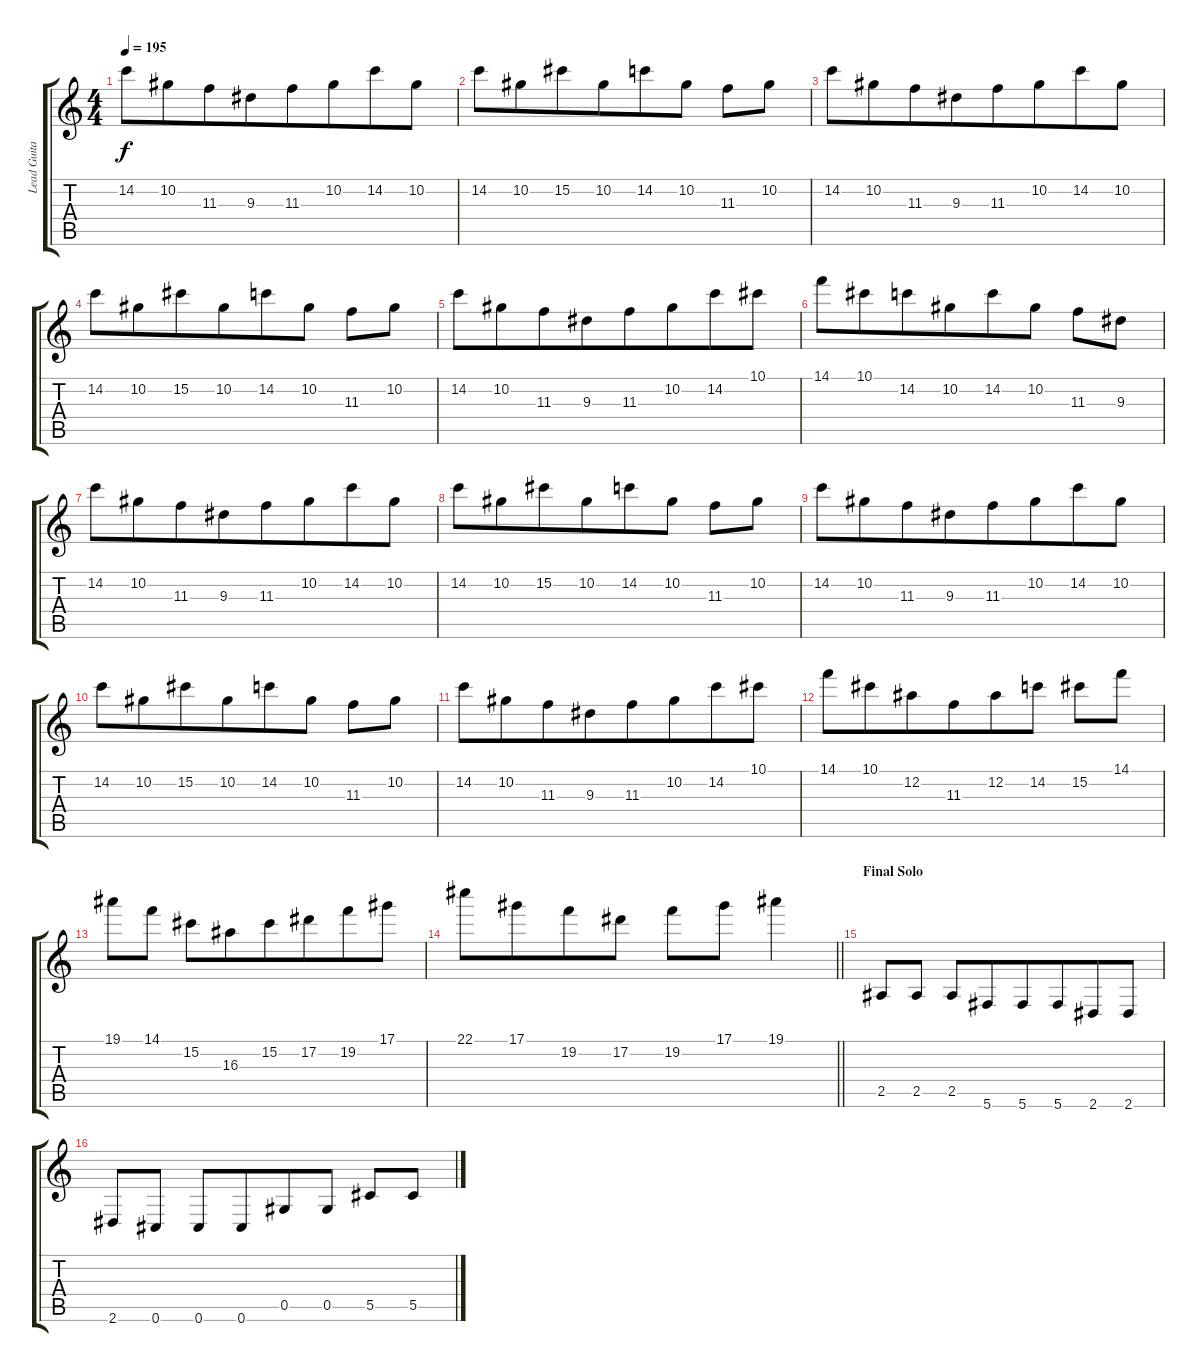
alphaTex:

\track ("Lead Guitar" "Lead Guita") {instrument distortionguitar}
\staff {score tabs}
\tuning (Eb4 Bb3 Gb3 Db3 Ab2 Db2) {hide}
\ts (4 4)
\tempo 195
\clef g2
\ks c
14.2.8{dy f beam merge} 10.2.8{beam merge} 11.3.8 9.3.8{beam merge} 11.3.8{beam merge} 10.2.8{beam merge} 14.2.8 10.2.8 |
14.2.8 10.2.8{beam merge} 15.2.8 10.2.8{beam merge} 14.2.8 10.2.8 11.3.8 10.2.8 |
14.2.8{beam merge} 10.2.8{beam merge} 11.3.8 9.3.8{beam merge} 11.3.8{beam merge} 10.2.8{beam merge} 14.2.8 10.2.8 |
14.2.8 10.2.8{beam merge} 15.2.8 10.2.8{beam merge} 14.2.8 10.2.8 11.3.8 10.2.8 |
14.2.8{beam merge} 10.2.8{beam merge} 11.3.8 9.3.8{beam merge} 11.3.8{beam merge} 10.2.8{beam merge} 14.2.8 10.1.8 |
14.1.8 10.1.8{beam merge} 14.2.8 10.2.8{beam merge} 14.2.8 10.2.8 11.3.8 9.3.8 |
14.2.8{beam merge} 10.2.8{beam merge} 11.3.8 9.3.8{beam merge} 11.3.8{beam merge} 10.2.8{beam merge} 14.2.8 10.2.8 |
14.2.8 10.2.8{beam merge} 15.2.8 10.2.8{beam merge} 14.2.8 10.2.8 11.3.8 10.2.8 |
14.2.8{beam merge} 10.2.8{beam merge} 11.3.8 9.3.8{beam merge} 11.3.8{beam merge} 10.2.8{beam merge} 14.2.8 10.2.8 |
14.2.8 10.2.8{beam merge} 15.2.8 10.2.8{beam merge} 14.2.8 10.2.8 11.3.8 10.2.8 |
14.2.8{beam merge} 10.2.8{beam merge} 11.3.8 9.3.8{beam merge} 11.3.8{beam merge} 10.2.8{beam merge} 14.2.8 10.1.8 |
14.1.8 10.1.8{beam merge} 12.2.8 11.3.8{beam merge} 12.2.8 14.2.8 15.2.8 14.1.8 |
19.1.8 14.1.8 15.2.8 16.3.8{beam merge} 15.2.8 17.2.8{beam merge} 19.2.8 17.1.8 |
\barLineRight lightlight
22.1.8 17.1.8{beam merge} 19.2.8{beam merge} 17.2.8 19.2.8 17.1.8 19.1.4 |
\section ("" "Final Solo")
2.5.8 2.5.8 2.5.8{beam merge} 5.6.8{beam merge} 5.6.8 5.6.8{beam merge} 2.6.8 2.6.8 |
2.6.8 0.6.8 0.6.8 0.6.8{beam merge} 0.5.8 0.5.8 5.5.8 5.5.8
